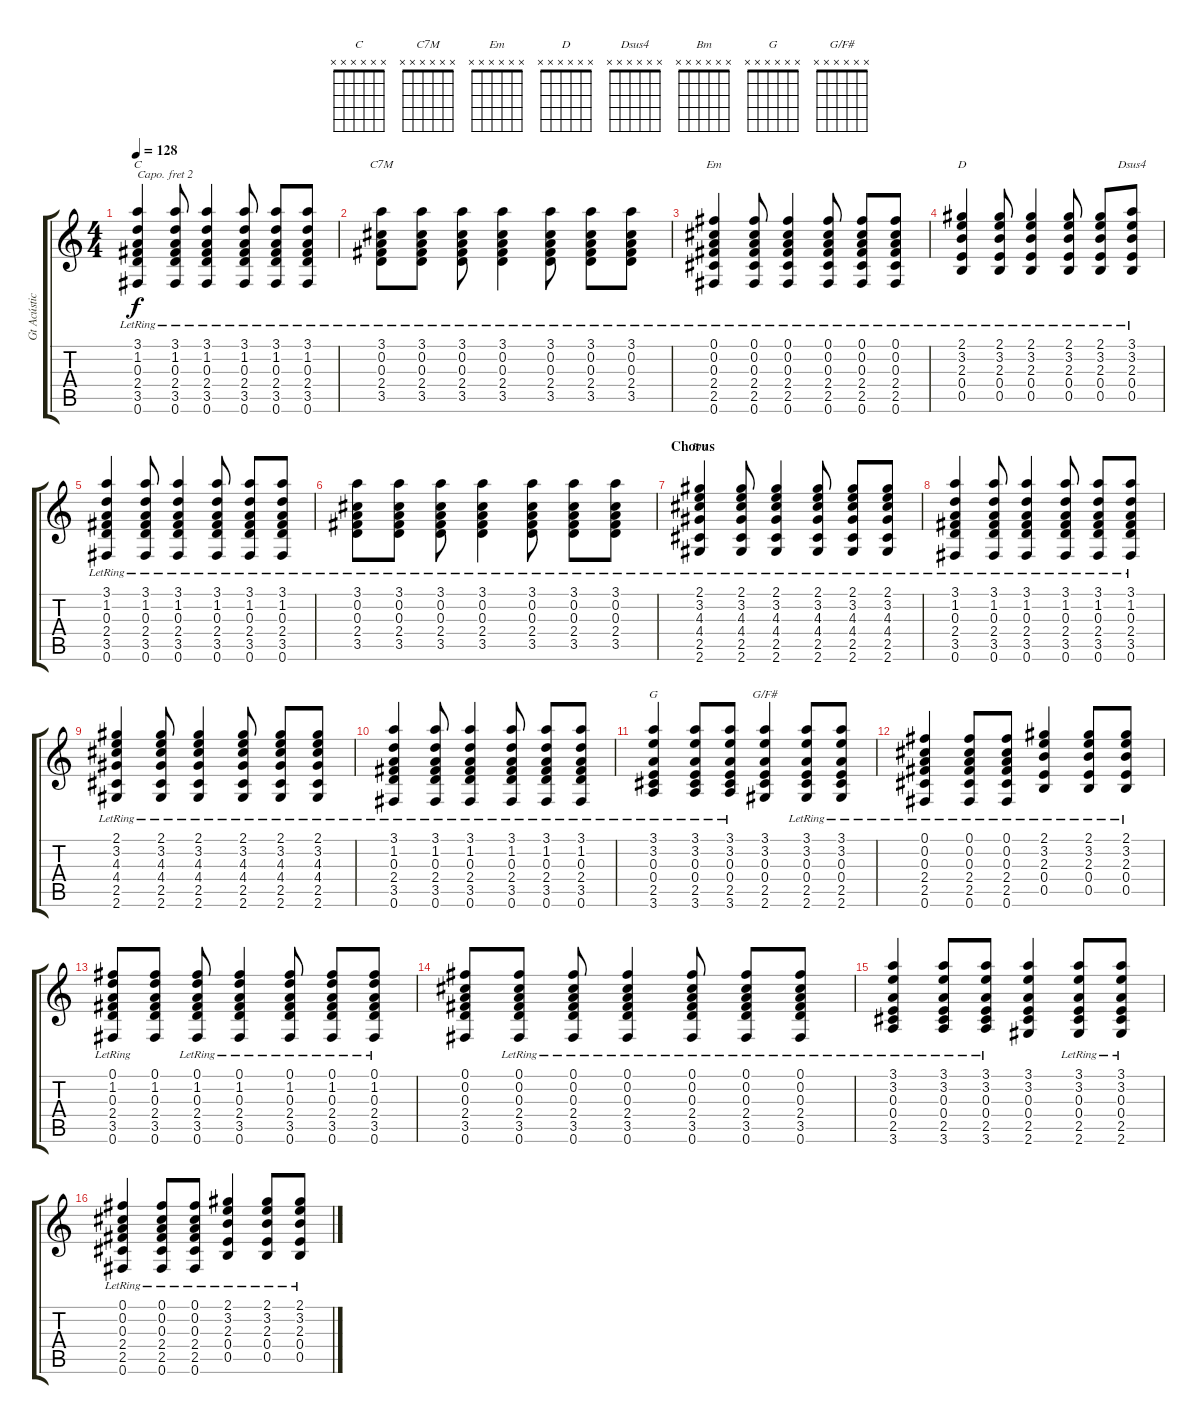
\track ("Gt Acústica + Overdrive" "Gt Acústic") {instrument acousticguitarsteel}
\staff {score tabs}
\capo 2
\tuning (E4 B3 G3 D3 A2 E2) {hide}
\chord ("C" x x x x x x)
\chord ("C7M" x x x x x x)
\chord ("Em" x x x x x x)
\chord ("D" x x x x x x)
\chord ("Dsus4" x x x x x x)
\chord ("Bm" x x x x x x)
\chord ("G" x x x x x x)
\chord ("G/F#" x x x x x x)
\ts (4 4)
\tempo 128
\clef g2
\ks c
(3.1{lr} 1.2{lr} 0.3{lr} 2.4{lr} 3.5{lr} 0.6).4{ch "C" dy f} (3.1{lr} 1.2{lr} 0.3{lr} 2.4{lr} 3.5{lr} 0.6).8 (3.1{lr} 1.2{lr} 0.3{lr} 2.4{lr} 3.5{lr} 0.6).4 (3.1{lr} 1.2{lr} 0.3{lr} 2.4{lr} 3.5{lr} 0.6).8 (3.1{lr} 1.2{lr} 0.3{lr} 2.4{lr} 3.5{lr} 0.6).8 (3.1{lr} 1.2{lr} 0.3{lr} 2.4{lr} 3.5{lr} 0.6).8 |
(3.1{lr} 0.2{lr} 0.3{lr} 2.4{lr} 3.5{lr}).8{ch "C7M"} (3.1{lr} 0.2{lr} 0.3{lr} 2.4{lr} 3.5{lr}).8 (3.1{lr} 0.2{lr} 0.3{lr} 2.4{lr} 3.5{lr}).8 (3.1{lr} 0.2{lr} 0.3{lr} 2.4{lr} 3.5{lr}).4 (3.1{lr} 0.2{lr} 0.3{lr} 2.4{lr} 3.5{lr}).8 (3.1{lr} 0.2{lr} 0.3{lr} 2.4{lr} 3.5{lr}).8 (3.1{lr} 0.2{lr} 0.3{lr} 2.4{lr} 3.5{lr}).8 |
(0.1{lr} 0.2{lr} 0.3{lr} 2.4{lr} 2.5{lr} 0.6{lr}).4{ch "Em"} (0.1{lr} 0.2{lr} 0.3{lr} 2.4{lr} 2.5{lr} 0.6{lr}).8 (0.1{lr} 0.2{lr} 0.3{lr} 2.4{lr} 2.5{lr} 0.6{lr}).4 (0.1{lr} 0.2{lr} 0.3{lr} 2.4{lr} 2.5{lr} 0.6{lr}).8 (0.1{lr} 0.2{lr} 0.3{lr} 2.4{lr} 2.5{lr} 0.6{lr}).8 (0.1{lr} 0.2{lr} 0.3{lr} 2.4{lr} 2.5{lr} 0.6{lr}).8 |
(2.1{lr} 3.2{lr} 2.3{lr} 0.4{lr} 0.5).4{ch "D"} (2.1{lr} 3.2{lr} 2.3{lr} 0.4{lr} 0.5).8 (2.1{lr} 3.2{lr} 2.3{lr} 0.4{lr} 0.5).4 (2.1{lr} 3.2{lr} 2.3{lr} 0.4{lr} 0.5).8 (2.1{lr} 3.2{lr} 2.3{lr} 0.4{lr} 0.5).8 (3.1{lr} 3.2{lr} 2.3{lr} 0.4{lr} 0.5).8{ch "Dsus4"} |
(3.1{lr} 1.2{lr} 0.3{lr} 2.4{lr} 3.5{lr} 0.6).4 (3.1{lr} 1.2{lr} 0.3{lr} 2.4{lr} 3.5{lr} 0.6).8 (3.1{lr} 1.2{lr} 0.3{lr} 2.4{lr} 3.5{lr} 0.6).4 (3.1{lr} 1.2{lr} 0.3{lr} 2.4{lr} 3.5{lr} 0.6).8 (3.1{lr} 1.2{lr} 0.3{lr} 2.4{lr} 3.5{lr} 0.6).8 (3.1{lr} 1.2{lr} 0.3{lr} 2.4{lr} 3.5{lr} 0.6).8 |
(3.1{lr} 0.2{lr} 0.3{lr} 2.4{lr} 3.5{lr}).8 (3.1{lr} 0.2{lr} 0.3{lr} 2.4{lr} 3.5{lr}).8 (3.1{lr} 0.2{lr} 0.3{lr} 2.4{lr} 3.5{lr}).8 (3.1{lr} 0.2{lr} 0.3{lr} 2.4{lr} 3.5{lr}).4 (3.1{lr} 0.2{lr} 0.3{lr} 2.4{lr} 3.5{lr}).8 (3.1{lr} 0.2{lr} 0.3{lr} 2.4{lr} 3.5{lr}).8 (3.1{lr} 0.2{lr} 0.3{lr} 2.4{lr} 3.5{lr}).8 |
\section ("" "Chorus")
(2.1{lr} 3.2{lr} 4.3{lr} 4.4{lr} 2.5{lr} 2.6{lr}).4{ch "Bm"} (2.1{lr} 3.2{lr} 4.3{lr} 4.4{lr} 2.5{lr} 2.6{lr}).8 (2.1{lr} 3.2{lr} 4.3{lr} 4.4{lr} 2.5{lr} 2.6{lr}).4 (2.1{lr} 3.2{lr} 4.3{lr} 4.4{lr} 2.5{lr} 2.6{lr}).8 (2.1{lr} 3.2{lr} 4.3{lr} 4.4{lr} 2.5{lr} 2.6{lr}).8 (2.1{lr} 3.2{lr} 4.3{lr} 4.4{lr} 2.5{lr} 2.6{lr}).8 |
(3.1{lr} 1.2{lr} 0.3{lr} 2.4{lr} 3.5{lr} 0.6{lr}).4 (3.1{lr} 1.2{lr} 0.3{lr} 2.4{lr} 3.5{lr} 0.6{lr}).8 (3.1{lr} 1.2{lr} 0.3{lr} 2.4{lr} 3.5{lr} 0.6{lr}).4 (3.1{lr} 1.2{lr} 0.3{lr} 2.4{lr} 3.5{lr} 0.6{lr}).8 (3.1{lr} 1.2{lr} 0.3{lr} 2.4{lr} 3.5{lr} 0.6{lr}).8 (3.1{lr} 1.2{lr} 0.3{lr} 2.4{lr} 3.5{lr} 0.6{lr}).8 |
(2.1{lr} 3.2{lr} 4.3{lr} 4.4{lr} 2.5{lr} 2.6{lr}).4 (2.1{lr} 3.2{lr} 4.3{lr} 4.4{lr} 2.5{lr} 2.6{lr}).8 (2.1{lr} 3.2{lr} 4.3{lr} 4.4{lr} 2.5{lr} 2.6{lr}).4 (2.1{lr} 3.2{lr} 4.3{lr} 4.4{lr} 2.5{lr} 2.6{lr}).8 (2.1{lr} 3.2{lr} 4.3{lr} 4.4{lr} 2.5{lr} 2.6{lr}).8 (2.1{lr} 3.2{lr} 4.3{lr} 4.4{lr} 2.5{lr} 2.6{lr}).8 |
(3.1{lr} 1.2{lr} 0.3{lr} 2.4{lr} 3.5{lr} 0.6{lr}).4 (3.1{lr} 1.2{lr} 0.3{lr} 2.4{lr} 3.5{lr} 0.6{lr}).8 (3.1{lr} 1.2{lr} 0.3{lr} 2.4{lr} 3.5{lr} 0.6{lr}).4 (3.1{lr} 1.2{lr} 0.3{lr} 2.4{lr} 3.5{lr} 0.6{lr}).8 (3.1{lr} 1.2{lr} 0.3{lr} 2.4{lr} 3.5{lr} 0.6{lr}).8 (3.1{lr} 1.2{lr} 0.3{lr} 2.4{lr} 3.5{lr} 0.6{lr}).8 |
(3.1{lr} 3.2{lr} 0.3{lr} 0.4{lr} 2.5{lr} 3.6{lr}).4{ch "G"} (3.1{lr} 3.2{lr} 0.3{lr} 0.4{lr} 2.5{lr} 3.6{lr}).8 (3.1{lr} 3.2{lr} 0.3{lr} 0.4{lr} 2.5{lr} 3.6{lr}).8 (3.1 3.2 0.3 0.4 2.5 2.6).4{ch "G/F#"} (3.1{lr} 3.2{lr} 0.3{lr} 0.4{lr} 2.5{lr} 2.6{lr}).8 (3.1{lr} 3.2{lr} 0.3{lr} 0.4{lr} 2.5{lr} 2.6{lr}).8 |
(0.1{lr} 0.2{lr} 0.3{lr} 2.4{lr} 2.5{lr} 0.6{lr}).4 (0.1{lr} 0.2{lr} 0.3{lr} 2.4{lr} 2.5{lr} 0.6{lr}).8 (0.1{lr} 0.2{lr} 0.3{lr} 2.4{lr} 2.5{lr} 0.6{lr}).8 (2.1{lr} 3.2{lr} 2.3{lr} 0.4{lr} 0.5{lr}).4 (2.1{lr} 3.2{lr} 2.3{lr} 0.4{lr} 0.5{lr}).8 (2.1{lr} 3.2{lr} 2.3{lr} 0.4{lr} 0.5{lr}).8 |
(0.1{lr} 1.2{lr} 0.3{lr} 2.4{lr} 3.5{lr} 0.6).8 (0.1 1.2 0.3 2.4 3.5 0.6).8 (0.1{lr} 1.2{lr} 0.3{lr} 2.4{lr} 3.5{lr} 0.6).8 (0.1{lr} 1.2{lr} 0.3{lr} 2.4{lr} 3.5{lr} 0.6).4 (0.1{lr} 1.2{lr} 0.3{lr} 2.4{lr} 3.5{lr} 0.6).8 (0.1{lr} 1.2{lr} 0.3{lr} 2.4{lr} 3.5{lr} 0.6).8 (0.1{lr} 1.2{lr} 0.3{lr} 2.4{lr} 3.5{lr} 0.6).8 |
(0.1 0.2 0.3 2.4 3.5 0.6).8 (0.1{lr} 0.2{lr} 0.3{lr} 2.4{lr} 3.5{lr} 0.6).8 (0.1{lr} 0.2{lr} 0.3{lr} 2.4{lr} 3.5{lr} 0.6).8 (0.1{lr} 0.2{lr} 0.3{lr} 2.4{lr} 3.5{lr} 0.6).4 (0.1{lr} 0.2{lr} 0.3{lr} 2.4{lr} 3.5{lr} 0.6).8 (0.1{lr} 0.2{lr} 0.3{lr} 2.4{lr} 3.5{lr} 0.6).8 (0.1{lr} 0.2{lr} 0.3{lr} 2.4{lr} 3.5{lr} 0.6).8 |
(3.1{lr} 3.2{lr} 0.3{lr} 0.4{lr} 2.5{lr} 3.6{lr}).4 (3.1{lr} 3.2{lr} 0.3{lr} 0.4{lr} 2.5{lr} 3.6{lr}).8 (3.1{lr} 3.2{lr} 0.3{lr} 0.4{lr} 2.5{lr} 3.6{lr}).8 (3.1 3.2 0.3 0.4 2.5 2.6).4 (3.1{lr} 3.2{lr} 0.3{lr} 0.4{lr} 2.5{lr} 2.6{lr}).8 (3.1{lr} 3.2{lr} 0.3{lr} 0.4{lr} 2.5{lr} 2.6{lr}).8 |
(0.1{lr} 0.2{lr} 0.3{lr} 2.4{lr} 2.5{lr} 0.6{lr}).4 (0.1{lr} 0.2{lr} 0.3{lr} 2.4{lr} 2.5{lr} 0.6{lr}).8 (0.1{lr} 0.2{lr} 0.3{lr} 2.4{lr} 2.5{lr} 0.6{lr}).8 (2.1{lr} 3.2{lr} 2.3{lr} 0.4{lr} 0.5{lr}).4 (2.1{lr} 3.2{lr} 2.3{lr} 0.4{lr} 0.5{lr}).8 (2.1{lr} 3.2{lr} 2.3{lr} 0.4{lr} 0.5{lr}).8
